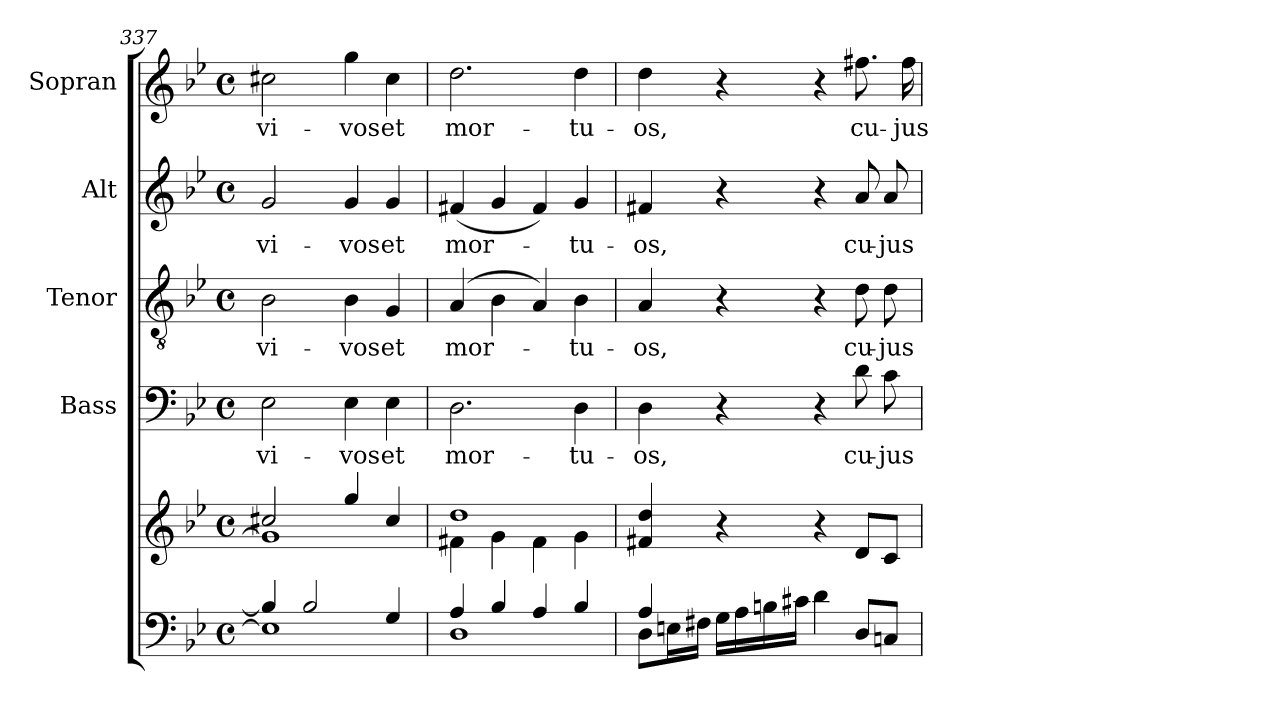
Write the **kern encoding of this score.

**kern	**kern	**kern	**text	**kern	**text	**kern	**text	**kern	**text
*part5	*part5	*part4	*part4	*part3	*part3	*part2	*part2	*part1	*part1
*staff6	*staff5	*staff4	*staff4	*staff3	*staff3	*staff2	*staff2	*staff1	*staff1
*	*	*I"Bass	*	*I"Tenor	*	*I"Alt	*	*I"Sopran	*
*	*	*I'B.	*	*I'T.	*	*I'A.	*	*I'S.	*
*clefF4	*clefG2	*clefF4	*	*clefGv2	*	*clefG2	*	*clefG2	*
*k[b-e-]	*k[b-e-]	*k[b-e-]	*	*k[b-e-]	*	*k[b-e-]	*	*k[b-e-]	*
*B-:	*B-:	*B-:	*	*B-:	*	*B-:	*	*B-:	*
*M4/4	*M4/4	*M4/4	*	*M4/4	*	*M4/4	*	*M4/4	*
*met(c)	*met(c)	*met(c)	*	*met(c)	*	*met(c)	*	*met(c)	*
=337	=337	=337	=337	=337	=337	=337	=337	=337	=337
*^	*^	*	*	*	*	*	*	*	*
!	!	!	!	!	!LO:LY:b	!	!LO:LY:b	!	!LO:LY:b	!	!LO:LY:b
4B-/]	1E-]	2cc#X/	1g]	2E-\	vi-	2B-\	vi-	2g/	vi-	2cc#X\	vi-
2B-/	.	.	.	.	.	.	.	.	.	.	.
!	!	!	!	!	!LO:LY:b	!	!LO:LY:b	!	!LO:LY:b	!	!LO:LY:b
.	.	4gg/	.	4E-\	-vos	4B-\	-vos	4g/	-vos	4gg\	-vos
!	!	!	!	!	!LO:LY:b	!	!LO:LY:b	!	!LO:LY:b	!	!LO:LY:b
4G/	.	4cc#/	.	4E-\	et	4G/	et	4g/	et	4cc#\	et
=338	=338	=338	=338	=338	=338	=338	=338	=338	=338	=338	=338
!	!	!	!	!	!LO:LY:b	!	!LO:LY:b	!	!LO:LY:b	!	!LO:LY:b
4A/	1D	1dd	4f#X\	2.D\	mor-	(4A/	mor-	(<4f#X/	mor-	2.dd\	mor-
4B-/	.	.	4g\	.	.	4B-\	.	4g/	.	.	.
4A/	.	.	4f#\	.	.	4A/)	.	4f#/)	.	.	.
!	!	!	!	!	!LO:LY:b	!	!LO:LY:b	!	!LO:LY:b	!	!LO:LY:b
4B-/	.	.	4g\	4D\	-tu-	4B-\	-tu-	4g/	-tu-	4dd\	-tu-
!!LO:LB:g=z
=339	=339	=339	=339	=339	=339	=339	=339	=339	=339	=339	=339
!	!	!	!	!	!LO:LY:b	!	!LO:LY:b	!	!LO:LY:b	!	!LO:LY:b
*	*	*v	*v	*	*	*	*	*	*	*	*
4A/	8D\L	4f#X/ 4dd/	4D\	-os,	4A/	-os,	4f#X/	-os,	4dd\	-os,
.	16En\L	.	.	.	.	.	.	.	.	.
.	16F#X\JJ	.	.	.	.	.	.	.	.	.
2ryy	16G\LL	4r	4r	.	4r	.	4r	.	4r	.
.	16A\	.	.	.	.	.	.	.	.	.
.	16Bn\	.	.	.	.	.	.	.	.	.
.	16c#X\JJ	.	.	.	.	.	.	.	.	.
.	4d\	4r	4r	.	4r	.	4r	.	4r	.
!	!	!	!	!LO:LY:b	!	!LO:LY:b	!	!LO:LY:b	!	!LO:LY:b
8D/L	4ryy	8d/L	8d\	cu-	8d\	cu-	8a/	cu-	8.ff#X\	cu-
!	!	!	!	!LO:LY:b	!	!LO:LY:b	!	!LO:LY:b	!	!
8Cn/J	.	8c/J	8c\	-jus	8d\	-jus	8a/	-jus	.	.
!	!	!	!	!	!	!	!	!	!	!LO:LY:b
.	.	.	.	.	.	.	.	.	16ff#\	-jus
*v	*v	*	*	*	*	*	*	*	*	*
=	=	=	=	=	=	=	=	=	=
*-	*-	*-	*-	*-	*-	*-	*-	*-	*-
